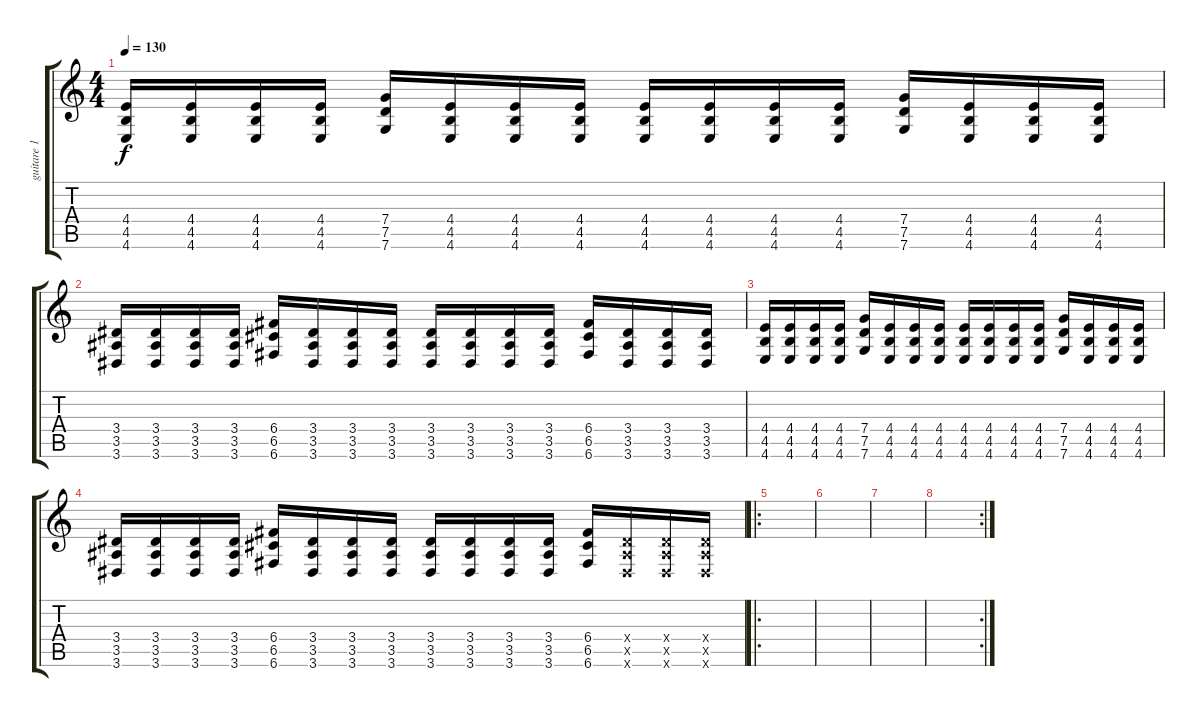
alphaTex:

\track ("guitare 1" "guitare 1") {instrument distortionguitar}
\staff {score tabs}
\tuning (D4 A3 F3 C3 G2 C2) {hide}
\ts (4 4)
\tempo 130
\clef g2
\ks c
(4.4 4.5 4.6).16{dy f} (4.4 4.5 4.6).16 (4.4 4.5 4.6).16 (4.4 4.5 4.6).16 (7.4 7.5 7.6).16 (4.4 4.5 4.6).16 (4.4 4.5 4.6).16 (4.4 4.5 4.6).16 (4.4 4.5 4.6).16 (4.4 4.5 4.6).16 (4.4 4.5 4.6).16 (4.4 4.5 4.6).16 (7.4 7.5 7.6).16 (4.4 4.5 4.6).16 (4.4 4.5 4.6).16 (4.4 4.5 4.6).16 |
(3.4 3.5 3.6).16 (3.4 3.5 3.6).16 (3.4 3.5 3.6).16 (3.4 3.5 3.6).16 (6.4 6.5 6.6).16 (3.4 3.5 3.6).16 (3.4 3.5 3.6).16 (3.4 3.5 3.6).16 (3.4 3.5 3.6).16 (3.4 3.5 3.6).16 (3.4 3.5 3.6).16 (3.4 3.5 3.6).16 (6.4 6.5 6.6).16 (3.4 3.5 3.6).16 (3.4 3.5 3.6).16 (3.4 3.5 3.6).16 |
(4.4 4.5 4.6).16 (4.4 4.5 4.6).16 (4.4 4.5 4.6).16 (4.4 4.5 4.6).16 (7.4 7.5 7.6).16 (4.4 4.5 4.6).16 (4.4 4.5 4.6).16 (4.4 4.5 4.6).16 (4.4 4.5 4.6).16 (4.4 4.5 4.6).16 (4.4 4.5 4.6).16 (4.4 4.5 4.6).16 (7.4 7.5 7.6).16 (4.4 4.5 4.6).16 (4.4 4.5 4.6).16 (4.4 4.5 4.6).16 |
(3.4 3.5 3.6).16 (3.4 3.5 3.6).16 (3.4 3.5 3.6).16 (3.4 3.5 3.6).16 (6.4 6.5 6.6).16 (3.4 3.5 3.6).16 (3.4 3.5 3.6).16 (3.4 3.5 3.6).16 (3.4 3.5 3.6).16 (3.4 3.5 3.6).16 (3.4 3.5 3.6).16 (3.4 3.5 3.6).16 (6.4 6.5 6.6).16 (3.4{x} 3.5{x} 3.6{x}).16 (3.4{x} 3.5{x} 3.6{x}).16 (3.4{x} 3.5{x} 3.6{x}).16 |
\ro
|
|
|
\rc 2
